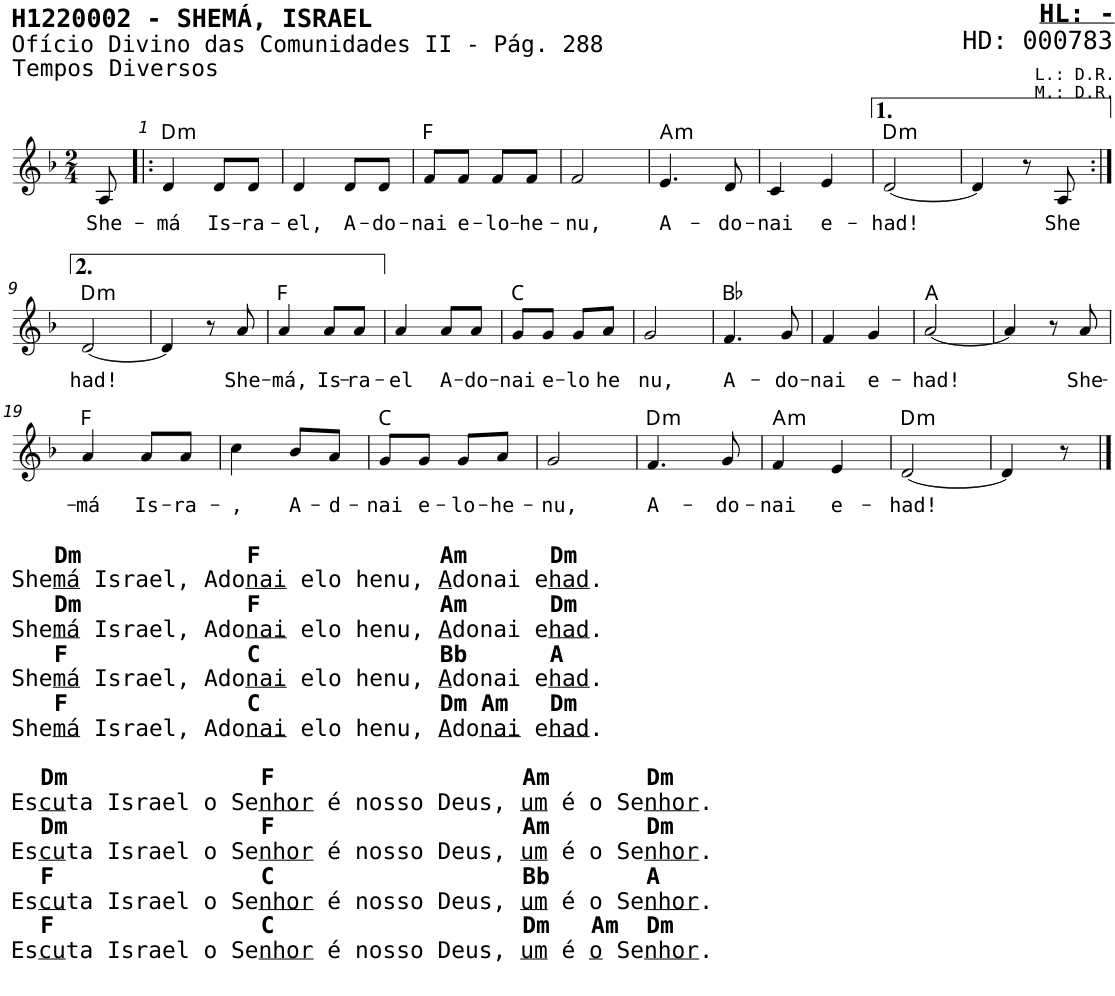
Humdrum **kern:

**kern	**text	**harte
*part1	*part1	*part1
*staff1	*staff1	*
*I"Voz	*	*
*I'V	*	*
*stria5	*	*
*clefG2	*	*
*k[b-]	*	*
*M2/4	*	*
=	=	=
!	!LO:LY:b	!
8A/	She-	.
=1!|:	=1!|:	=1!|:
!	!LO:LY:b	!LO:H:kt=m
4d/	-má	D:min
!	!LO:LY:b	!
8d/L	Is-	.
!	!LO:LY:b	!
8d/J	-ra-	.
=2	=2	=2
!	!LO:LY:b	!
4d/	-el,	.
!	!LO:LY:b	!
8d/L	A-	.
!	!LO:LY:b	!
8d/J	-do-	.
=3	=3	=3
!	!LO:LY:b	!
8f/L	-nai	F:maj
!	!LO:LY:b	!
8f/J	e-	.
!	!LO:LY:b	!
8f/L	-lo-	.
!	!LO:LY:b	!
8f/J	-he-	.
=4	=4	=4
!	!LO:LY:b	!
2f/	-nu,	.
=5	=5	=5
!	!LO:LY:b	!LO:H:kt=m
4.e/	A-	A:min
!	!LO:LY:b	!
8d/	-do-	.
=6	=6	=6
!	!LO:LY:b	!
4c/	-nai	.
!	!LO:LY:b	!
4e/	e-	.
=7	=7	=7
!	!LO:LY:b	!LO:H:kt=m
[2d/	-had!	D:min
=8	=8	=8
4d/]	.	.
8r	.	.
!	!LO:LY:b	!
8A/	She	.
!!LO:LB:g=z
=9:|!	=9:|!	=9:|!
!	!LO:LY:b	!LO:H:kt=m
[2d/	had!	D:min
=10	=10	=10
4d/]	.	.
8r	.	.
!	!LO:LY:b	!
8a/	She-	.
=11	=11	=11
!	!LO:LY:b	!
4a/	-má,	F:maj
!	!LO:LY:b	!
8a/L	Is-	.
!	!LO:LY:b	!
8a/J	-ra-	.
=12	=12	=12
!	!LO:LY:b	!
4a/	-el	.
!	!LO:LY:b	!
8a/L	A-	.
!	!LO:LY:b	!
8a/J	-do-	.
=13	=13	=13
!	!LO:LY:b	!
8g/L	-nai	C:maj
!	!LO:LY:b	!
8g/J	e-	.
!	!LO:LY:b	!
8g/L	-lo	.
!	!LO:LY:b	!
8a/J	he	.
=14	=14	=14
!	!LO:LY:b	!
2g/	nu,	.
=15	=15	=15
!	!LO:LY:b	!
4.f/	A-	Bb:maj
!	!LO:LY:b	!
8g/	-do-	.
=16	=16	=16
!	!LO:LY:b	!
4f/	-nai	.
!	!LO:LY:b	!
4g/	e-	.
=17	=17	=17
!	!LO:LY:b	!
[2a/	-had!	A:maj
=18	=18	=18
4a/]	.	.
8r	.	.
!	!LO:LY:b	!
8a/	She-	.
!!LO:LB:g=z
=19	=19	=19
!LO:TX:b:B:t=Dm            F             Am      Dm	!	!
!LO:TX:b:t=She	!	!
!LO:TX:b:t=má	!	!
!LO:TX:b:t=Israel, Ado	!	!
!LO:TX:b:t=nai	!	!
!LO:TX:b:t=elo henu,	!	!
!LO:TX:b:t=A	!	!
!LO:TX:b:t=donai e	!	!
!LO:TX:b:t=had	!	!
!LO:TX:b:t=.	!	!
!LO:TX:b:B:t=Dm            F             Am      Dm	!	!
!LO:TX:b:t=She	!	!
!LO:TX:b:t=má	!	!
!LO:TX:b:t=Israel, Ado	!	!
!LO:TX:b:t=nai	!	!
!LO:TX:b:t=elo henu,	!	!
!LO:TX:b:t=A	!	!
!LO:TX:b:t=donai e	!	!
!LO:TX:b:t=had	!	!
!LO:TX:b:t=.	!	!
!LO:TX:b:B:t=F             C             Bb      A	!	!
!LO:TX:b:t=She	!	!
!LO:TX:b:t=má	!	!
!LO:TX:b:t=Israel, Ado	!	!
!LO:TX:b:t=nai	!	!
!LO:TX:b:t=elo henu,	!	!
!LO:TX:b:t=A	!	!
!LO:TX:b:t=donai e	!	!
!LO:TX:b:t=had	!	!
!LO:TX:b:t=.	!	!
!LO:TX:b:B:t=F             C             Dm Am   Dm	!	!
!LO:TX:b:t=She	!	!
!LO:TX:b:t=má	!	!
!LO:TX:b:t=Israel, Ado	!	!
!LO:TX:b:t=nai	!	!
!LO:TX:b:t=elo henu,	!	!
!LO:TX:b:t=A	!	!
!LO:TX:b:t=do	!	!
!LO:TX:b:t=nai	!	!
!LO:TX:b:t=e	!	!
!LO:TX:b:t=had	!	!
!LO:TX:b:t=.	!	!
!LO:TX:b:B:t=Dm              F                  Am       Dm	!	!
!LO:TX:b:t=Es	!	!
!LO:TX:b:t=cu	!	!
!LO:TX:b:t=ta Israel o Se	!	!
!LO:TX:b:t=nhor	!	!
!LO:TX:b:t=é nosso Deus,	!	!
!LO:TX:b:t=um	!	!
!LO:TX:b:t=é o Se	!	!
!LO:TX:b:t=nhor	!	!
!LO:TX:b:t=.	!	!
!LO:TX:b:B:t=Dm              F                  Am       Dm	!	!
!LO:TX:b:t=Es	!	!
!LO:TX:b:t=cu	!	!
!LO:TX:b:t=ta Israel o Se	!	!
!LO:TX:b:t=nhor	!	!
!LO:TX:b:t=é nosso Deus,	!	!
!LO:TX:b:t=um	!	!
!LO:TX:b:t=é o Se	!	!
!LO:TX:b:t=nhor	!	!
!LO:TX:b:t=.	!	!
!LO:TX:b:B:t=F               C                  Bb       A	!	!
!LO:TX:b:t=Es	!	!
!LO:TX:b:t=cu	!	!
!LO:TX:b:t=ta Israel o Se	!	!
!LO:TX:b:t=nhor	!	!
!LO:TX:b:t=é nosso Deus,	!	!
!LO:TX:b:t=um	!	!
!LO:TX:b:t=é o Se	!	!
!LO:TX:b:t=nhor	!	!
!LO:TX:b:t=.	!	!
!LO:TX:b:B:t=F               C                  Dm   Am  Dm	!	!
!LO:TX:b:t=Es	!	!
!LO:TX:b:t=cu	!	!
!LO:TX:b:t=ta Israel o Se	!	!
!LO:TX:b:t=nhor	!	!
!LO:TX:b:t=é nosso Deus,	!	!
!LO:TX:b:t=um	!	!
!LO:TX:b:t=é	!	!
!LO:TX:b:t=o	!	!
!LO:TX:b:t=Se	!	!
!LO:TX:b:t=nhor	!	!
!LO:TX:b:t=.	!	!
!	!LO:LY:b	!
4a/	-má	F:maj
!	!LO:LY:b	!
8a/L	Is-	.
!	!LO:LY:b	!
8a/J	-ra-	.
=20	=20	=20
!	!LO:LY:b	!
4cc\	-,	.
!	!LO:LY:b	!
8b-/L	A-	.
!	!LO:LY:b	!
8a/J	-d-	.
=21	=21	=21
!	!LO:LY:b	!
8g/L	-nai	C:maj
!	!LO:LY:b	!
8g/J	e-	.
!	!LO:LY:b	!
8g/L	-lo-	.
!	!LO:LY:b	!
8a/J	-he-	.
=22	=22	=22
!	!LO:LY:b	!
2g/	-nu,	.
=23	=23	=23
!	!LO:LY:b	!LO:H:kt=m
4.f/	A-	D:min
!	!LO:LY:b	!
8g/	-do-	.
=24	=24	=24
!	!LO:LY:b	!LO:H:kt=m
4f/	-nai	A:min
!	!LO:LY:b	!
4e/	e-	.
=25	=25	=25
!	!LO:LY:b	!LO:H:kt=m
[2d/	-had!	D:min
=26	=26	=26
4d/]	.	.
8r	.	.
==	==	==
*-	*-	*-
